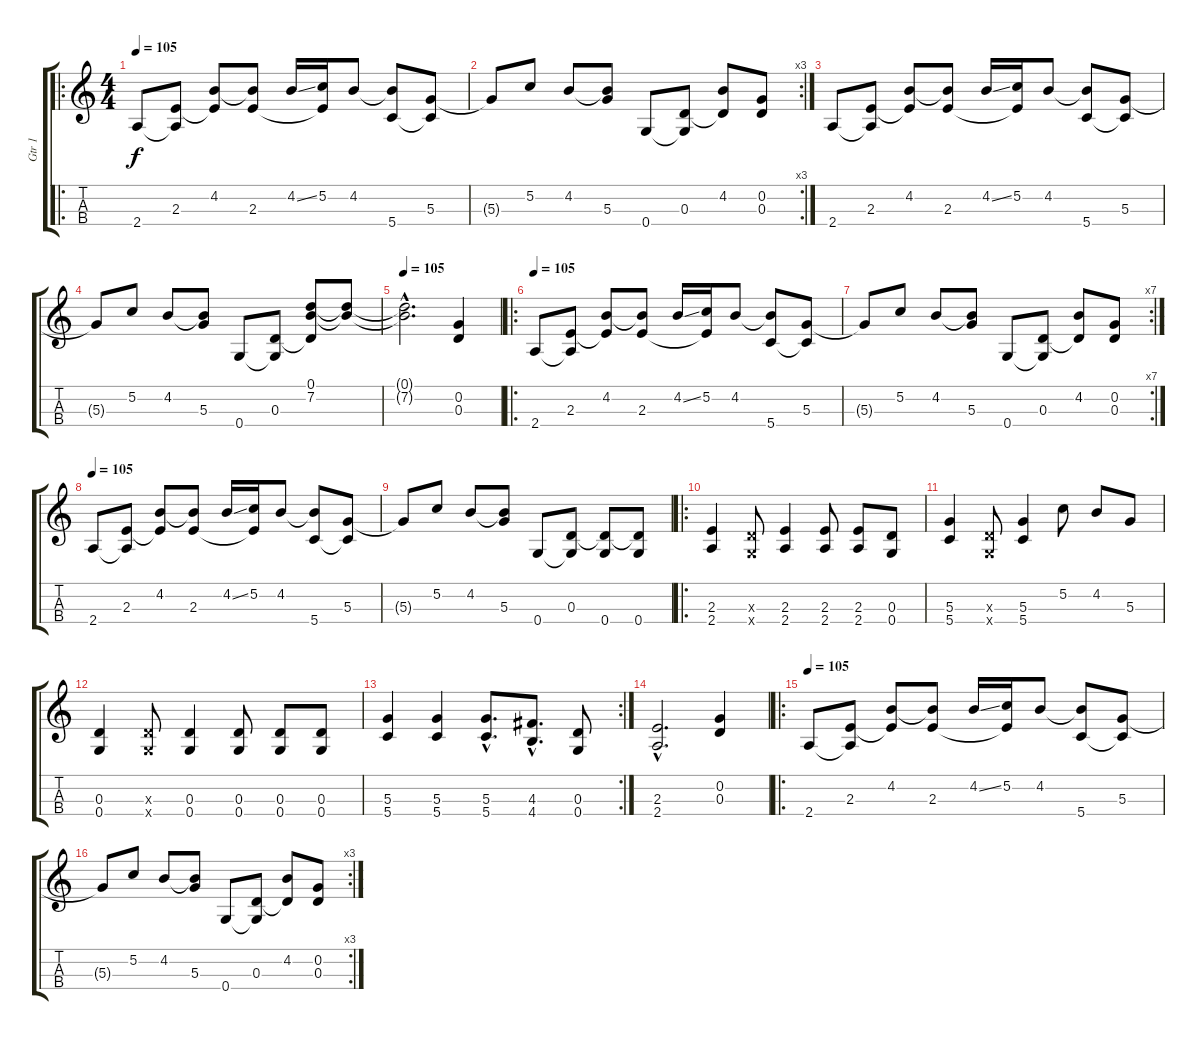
\track ("Gtr 1" "Gtr 1") {instrument acousticguitarsteel}
\staff {score tabs}
\tuning (B3 G3 D3 G2) {hide}
\ro
\ts (4 4)
\tempo 105
\tempo 90
\tempo 105
\clef g2
\ks c
2.4.8{dy f instrument acousticguitarsteel} (2.3 2.4{t}).8 (4.2 2.3{t}).8 (4.2{t} 2.3).8 4.2{ss}.16 (5.2 2.3{t}).16 4.2.8 (4.2{t} 5.4).8 (5.3 5.4{t}).8 |
\rc 3
5.3{t}.8 5.2.8 4.2.8 (4.2{t} 5.3).8 0.4.8 (0.3 0.4{t}).8 (4.2 0.3{t}).8 (0.2 0.3).8 |
2.4.8 (2.3 2.4{t}).8 (4.2 2.3{t}).8 (4.2{t} 2.3).8 4.2{ss}.16 (5.2 2.3{t}).16 4.2.8 (4.2{t} 5.4).8 (5.3 5.4{t}).8 |
5.3{t}.8 5.2.8 4.2.8 (4.2{t} 5.3).8 0.4.8 (0.3 0.4{t}).8 (0.1 7.2 0.3{t}).8 (0.1{t} 7.2{t}).8 |
\tempo 105
(0.1{hac t} 7.2{hac t}).2{d} (0.2 0.3).4 |
\ro
\tempo 105
2.4.8 (2.3 2.4{t}).8 (4.2 2.3{t}).8 (4.2{t} 2.3).8 4.2{ss}.16 (5.2 2.3{t}).16 4.2.8 (4.2{t} 5.4).8 (5.3 5.4{t}).8 |
\rc 7
5.3{t}.8 5.2.8 4.2.8 (4.2{t} 5.3).8 0.4.8 (0.3 0.4{t}).8 (4.2 0.3{t}).8 (0.2 0.3).8 |
\tempo 105
2.4.8 (2.3 2.4{t}).8 (4.2 2.3{t}).8 (4.2{t} 2.3).8 4.2{ss}.16 (5.2 2.3{t}).16 4.2.8 (4.2{t} 5.4).8 (5.3 5.4{t}).8 |
5.3{t}.8 5.2.8 4.2.8 (4.2{t} 5.3).8 0.4.8 (0.3 0.4{t}).8 (0.3{t} 0.4).8 (0.3{t} 0.4).8 |
\ro
(2.3 2.4).4{volume 16 instrument overdrivenguitar} (0.3{x} 0.4{x}).8 (2.3 2.4).4 (2.3 2.4).8 (2.3 2.4).8 (0.3 0.4).8 |
(5.3 5.4).4 (0.3{x} 0.4{x}).8 (5.3 5.4).4 5.2.8 4.2.8 5.3.8 |
(0.3 0.4).4 (0.3{x} 0.4{x}).8 (0.3 0.4).4 (0.3 0.4).8 (0.3 0.4).8 (0.3 0.4).8 |
\rc 2
(5.3 5.4).4 (5.3 5.4).4 (5.3{hac} 5.4{hac}).8{d} (4.3{hac} 4.4{hac}).8{d} (0.3 0.4).8 |
(2.3{hac} 2.4{hac}).2{d} (0.2 0.3).4 |
\ro
\tempo 105
2.4.8{volume 16 instrument acousticguitarsteel} (2.3 2.4{t}).8 (4.2 2.3{t}).8 (4.2{t} 2.3).8 4.2{ss}.16 (5.2 2.3{t}).16 4.2.8 (4.2{t} 5.4).8 (5.3 5.4{t}).8 |
\rc 3
5.3{t}.8 5.2.8 4.2.8 (4.2{t} 5.3).8 0.4.8 (0.3 0.4{t}).8 (4.2 0.3{t}).8 (0.2 0.3).8
